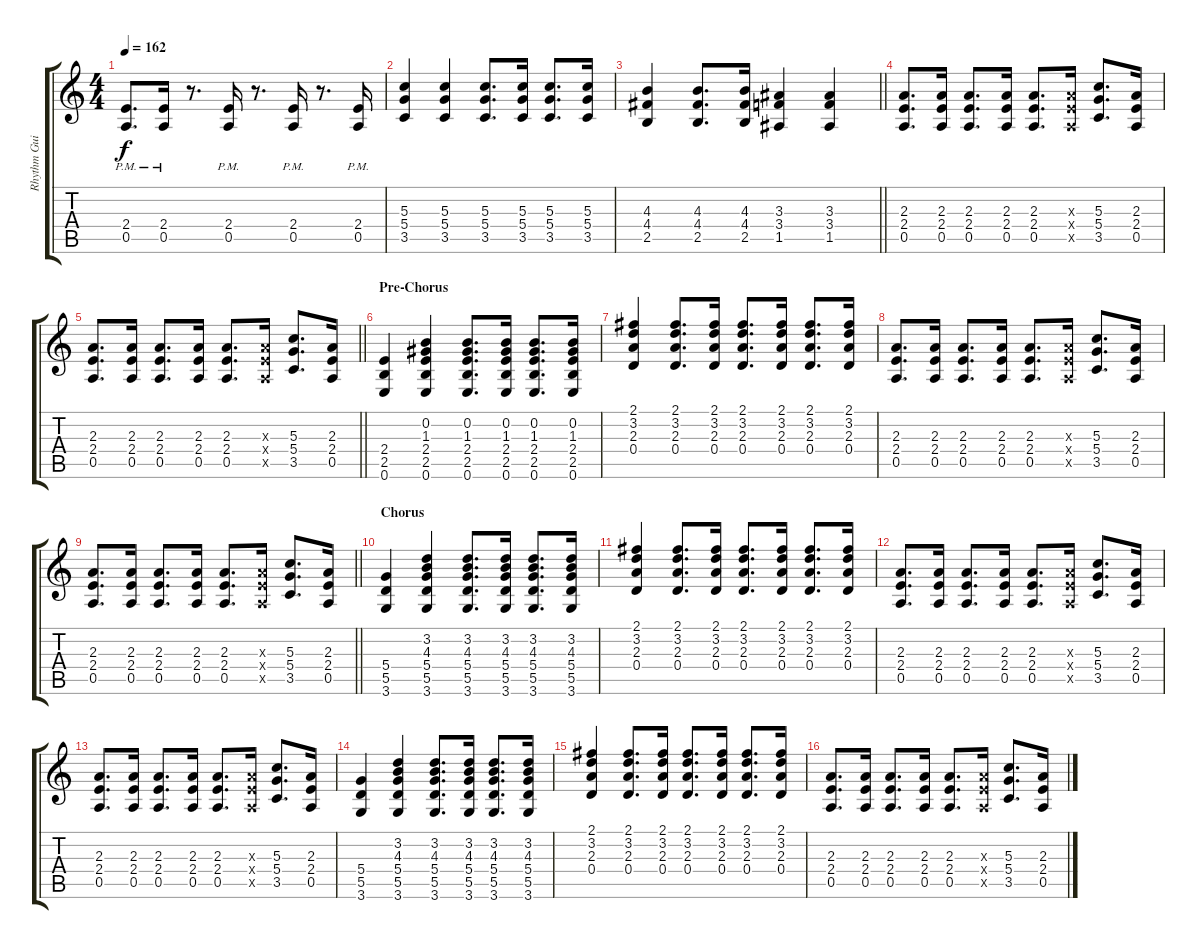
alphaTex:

\track ("Rhythm Guitar" "Rhythm Gui") {instrument electricguitarclean}
\staff {score tabs}
\tuning (E4 B3 G3 D3 A2 E2) {hide}
\ts (4 4)
\tempo 162
\clef g2
\ks c
(2.4{pm} 0.5{pm}).8{d dy f} (2.4{pm} 0.5{pm}).16 r.8{d} (2.4{pm} 0.5{pm}).16 r.8{d} (2.4{pm} 0.5{pm}).16 r.8{d} (2.4{pm} 0.5{pm}).16 |
(5.3 5.4 3.5).4 (5.3 5.4 3.5).4 (5.3 5.4 3.5).8{d} (5.3 5.4 3.5).16 (5.3 5.4 3.5).8{d} (5.3 5.4 3.5).16 |
\barLineRight lightlight
(4.3 4.4 2.5).4 (4.3 4.4 2.5).8{d} (4.3 4.4 2.5).16 (3.3 3.4 1.5).4 (3.3 3.4 1.5).4 |
(2.3 2.4 0.5).8{d} (2.3 2.4 0.5).16 (2.3 2.4 0.5).8{d} (2.3 2.4 0.5).16 (2.3 2.4 0.5).8{d} (2.3{x} 2.4{x} 0.5{x}).16 (5.3 5.4 3.5).8{d} (2.3 2.4 0.5).16 |
\barLineRight lightlight
(2.3 2.4 0.5).8{d} (2.3 2.4 0.5).16 (2.3 2.4 0.5).8{d} (2.3 2.4 0.5).16 (2.3 2.4 0.5).8{d} (2.3{x} 2.4{x} 0.5{x}).16 (5.3 5.4 3.5).8{d} (2.3 2.4 0.5).16 |
\section ("" "Pre-Chorus")
(2.4 2.5 0.6).4 (0.2 1.3 2.4 2.5 0.6).4 (0.2 1.3 2.4 2.5 0.6).8{d} (0.2 1.3 2.4 2.5 0.6).16 (0.2 1.3 2.4 2.5 0.6).8{d} (0.2 1.3 2.4 2.5 0.6).16 |
(2.1 3.2 2.3 0.4).4 (2.1 3.2 2.3 0.4).8{d} (2.1 3.2 2.3 0.4).16 (2.1 3.2 2.3 0.4).8{d} (2.1 3.2 2.3 0.4).16 (2.1 3.2 2.3 0.4).8{d} (2.1 3.2 2.3 0.4).16 |
(2.3 2.4 0.5).8{d} (2.3 2.4 0.5).16 (2.3 2.4 0.5).8{d} (2.3 2.4 0.5).16 (2.3 2.4 0.5).8{d} (2.3{x} 2.4{x} 0.5{x}).16 (5.3 5.4 3.5).8{d} (2.3 2.4 0.5).16 |
\barLineRight lightlight
(2.3 2.4 0.5).8{d} (2.3 2.4 0.5).16 (2.3 2.4 0.5).8{d} (2.3 2.4 0.5).16 (2.3 2.4 0.5).8{d} (2.3{x} 2.4{x} 0.5{x}).16 (5.3 5.4 3.5).8{d} (2.3 2.4 0.5).16 |
\section ("" "Chorus")
(5.4 5.5 3.6).4 (3.2 4.3 5.4 5.5 3.6).4 (3.2 4.3 5.4 5.5 3.6).8{d} (3.2 4.3 5.4 5.5 3.6).16 (3.2 4.3 5.4 5.5 3.6).8{d} (3.2 4.3 5.4 5.5 3.6).16 |
(2.1 3.2 2.3 0.4).4 (2.1 3.2 2.3 0.4).8{d} (2.1 3.2 2.3 0.4).16 (2.1 3.2 2.3 0.4).8{d} (2.1 3.2 2.3 0.4).16 (2.1 3.2 2.3 0.4).8{d} (2.1 3.2 2.3 0.4).16 |
(2.3 2.4 0.5).8{d} (2.3 2.4 0.5).16 (2.3 2.4 0.5).8{d} (2.3 2.4 0.5).16 (2.3 2.4 0.5).8{d} (2.3{x} 2.4{x} 0.5{x}).16 (5.3 5.4 3.5).8{d} (2.3 2.4 0.5).16 |
(2.3 2.4 0.5).8{d} (2.3 2.4 0.5).16 (2.3 2.4 0.5).8{d} (2.3 2.4 0.5).16 (2.3 2.4 0.5).8{d} (2.3{x} 2.4{x} 0.5{x}).16 (5.3 5.4 3.5).8{d} (2.3 2.4 0.5).16 |
(5.4 5.5 3.6).4 (3.2 4.3 5.4 5.5 3.6).4 (3.2 4.3 5.4 5.5 3.6).8{d} (3.2 4.3 5.4 5.5 3.6).16 (3.2 4.3 5.4 5.5 3.6).8{d} (3.2 4.3 5.4 5.5 3.6).16 |
(2.1 3.2 2.3 0.4).4 (2.1 3.2 2.3 0.4).8{d} (2.1 3.2 2.3 0.4).16 (2.1 3.2 2.3 0.4).8{d} (2.1 3.2 2.3 0.4).16 (2.1 3.2 2.3 0.4).8{d} (2.1 3.2 2.3 0.4).16 |
(2.3 2.4 0.5).8{d} (2.3 2.4 0.5).16 (2.3 2.4 0.5).8{d} (2.3 2.4 0.5).16 (2.3 2.4 0.5).8{d} (2.3{x} 2.4{x} 0.5{x}).16 (5.3 5.4 3.5).8{d} (2.3 2.4 0.5).16
